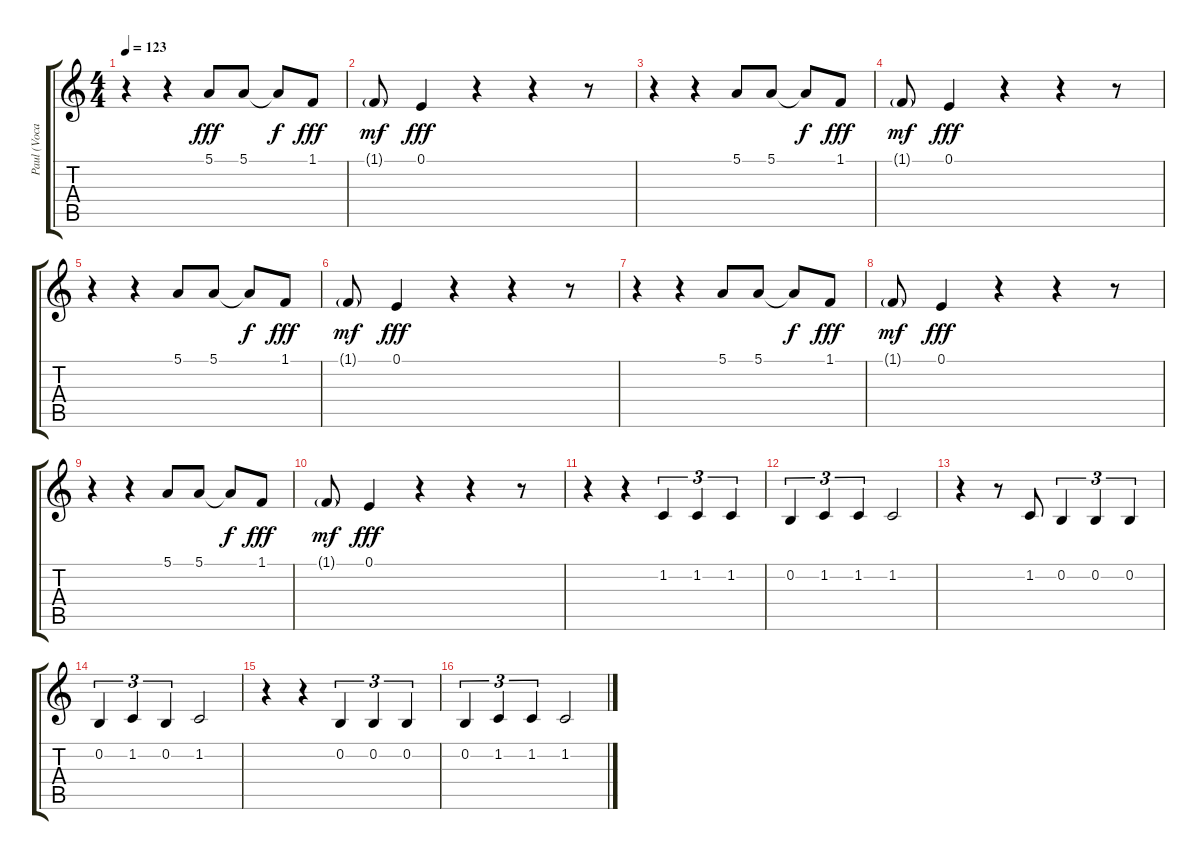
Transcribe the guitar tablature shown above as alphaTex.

\track ("Paul (Vocals)" "Paul (Voca") {instrument honkytonkpiano}
\staff {score tabs}
\tuning (E4 B3 G3 D3 A2 E2) {hide}
\ts (4 4)
\tempo 123
\clef g2
\ks c
r.4{dy fff} r.4 5.1.8 5.1.8 5.1{t}.8{dy f} 1.1.8{dy fff} |
1.1{g}.8{dy mf} 0.1.4{dy fff} r.4 r.4 r.8 |
r.4 r.4 5.1.8 5.1.8 5.1{t}.8{dy f} 1.1.8{dy fff} |
1.1{g}.8{dy mf} 0.1.4{dy fff} r.4 r.4 r.8 |
r.4 r.4 5.1.8 5.1.8 5.1{t}.8{dy f} 1.1.8{dy fff} |
1.1{g}.8{dy mf} 0.1.4{dy fff} r.4 r.4 r.8 |
r.4 r.4 5.1.8 5.1.8 5.1{t}.8{dy f} 1.1.8{dy fff} |
1.1{g}.8{dy mf} 0.1.4{dy fff} r.4 r.4 r.8 |
r.4 r.4 5.1.8 5.1.8 5.1{t}.8{dy f} 1.1.8{dy fff} |
1.1{g}.8{dy mf} 0.1.4{dy fff} r.4 r.4 r.8 |
r.4 r.4 1.2.4{tu (3 2)} 1.2.4{tu (3 2)} 1.2.4{tu (3 2)} |
0.2.4{tu (3 2)} 1.2.4{tu (3 2)} 1.2.4{tu (3 2)} 1.2.2 |
r.4 r.8 1.2.8 0.2.4{tu (3 2)} 0.2.4{tu (3 2)} 0.2.4{tu (3 2)} |
0.2.4{tu (3 2)} 1.2.4{tu (3 2)} 0.2.4{tu (3 2)} 1.2.2 |
r.4 r.4 0.2.4{tu (3 2)} 0.2.4{tu (3 2)} 0.2.4{tu (3 2)} |
0.2.4{tu (3 2)} 1.2.4{tu (3 2)} 1.2.4{tu (3 2)} 1.2.2
